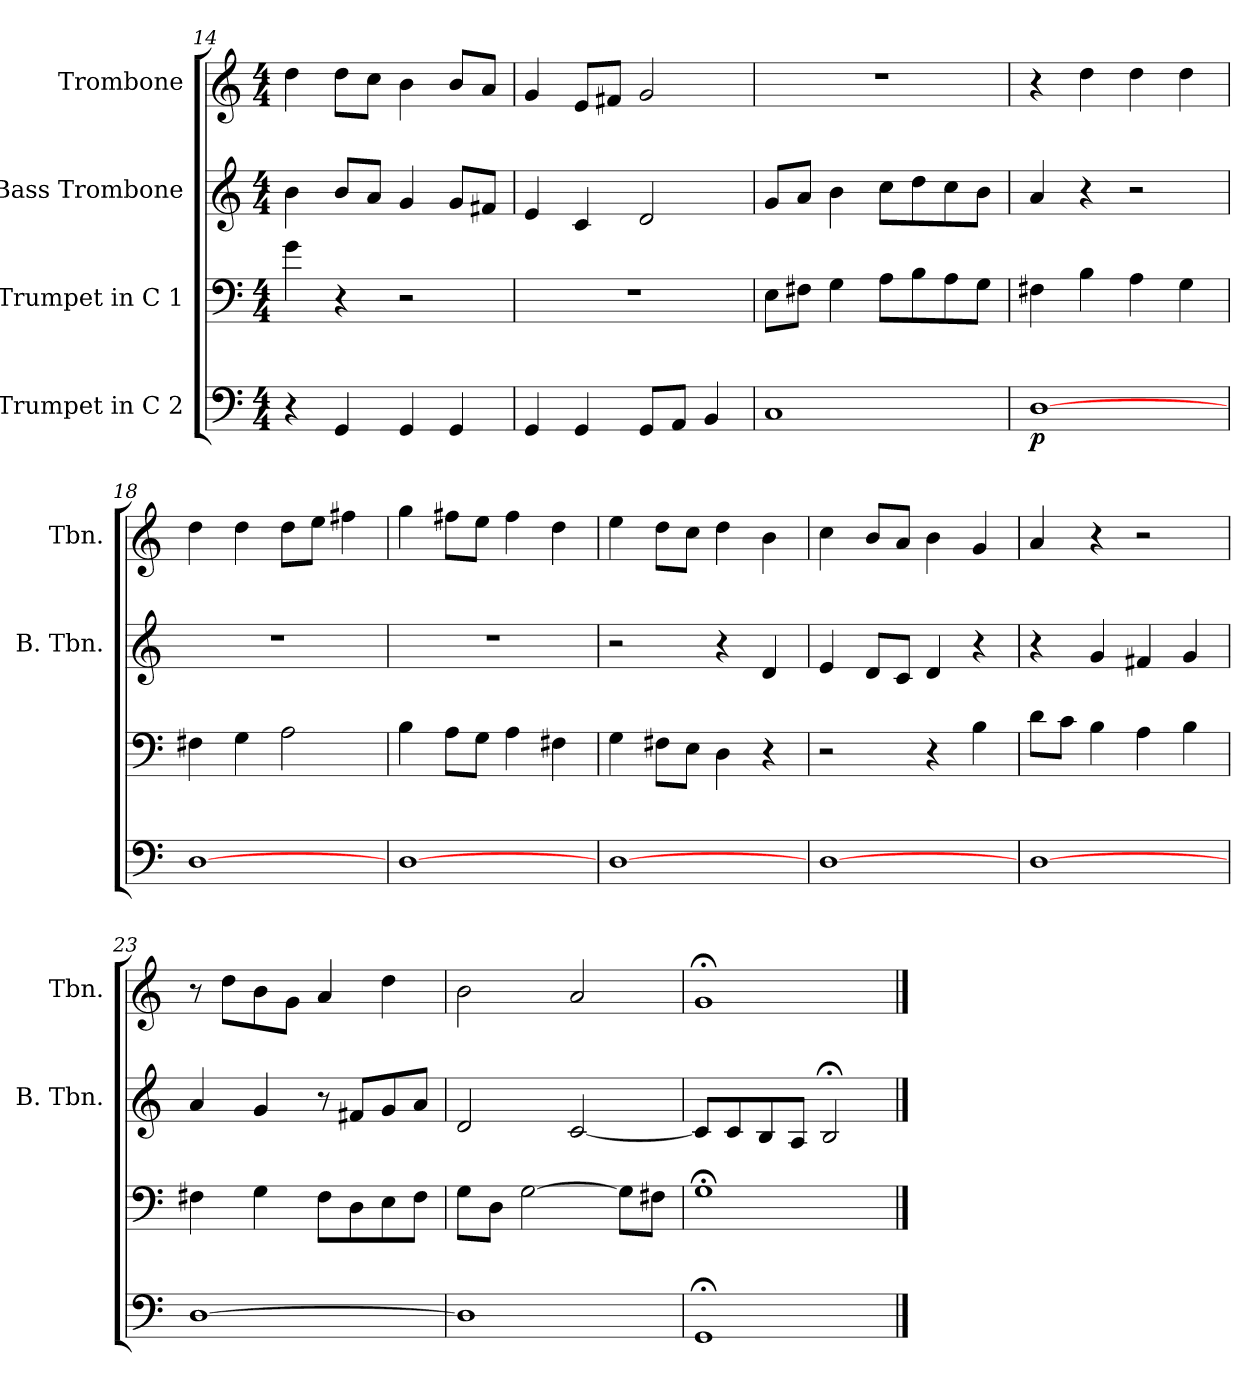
**kern	**dynam	**kern	**kern	**kern
*part4	*part4	*part3	*part2	*part1
*staff4	*staff4	*staff3	*staff2	*staff1
*I"Trumpet in C 2	*	*I"Trumpet in C 1	*I"Bass Trombone	*I"Trombone
*	*	*	*I'B. Tbn.	*I'Tbn.
*clefF4	*	*clefF4	*clefG2	*clefG2
*M4/4	*	*M4/4	*M4/4	*M4/4
=14	=14	=14	=14	=14
4r	.	4g\	4b\	4dd\
4GG/	.	4r	8b/L	8dd\L
.	.	.	8a/J	8cc\J
4GG/	.	2r	4g/	4b\
4GG/	.	.	8g/L	8b/L
.	.	.	8f#/J	8a/J
=15	=15	=15	=15	=15
4GG/	.	1r	4e/	4g/
4GG/	.	.	4c/	8e/L
.	.	.	.	8f#/J
8GG/L	.	.	2d/	2g/
8AA/J	.	.	.	.
4BB/	.	.	.	.
!!LO:LB:g=z
=16	=16	=16	=16	=16
1C	.	8E\L	8g/L	1r
.	.	8F#\J	8a/J	.
.	.	4G\	4b\	.
.	.	8A\L	8cc\L	.
.	.	8B\	8dd\	.
.	.	8A\	8cc\	.
.	.	8G\J	8b\J	.
=17	=17	=17	=17	=17
!	!LO:DY:b	!	!	!
[1D	p	4F#\	4a/	4r
.	.	4B\	4r	4dd\
.	.	4A\	2r	4dd\
.	.	4G\	.	4dd\
=18	=18	=18	=18	=18
[1D	.	4F#\	1r	4dd\
.	.	4G\	.	4dd\
.	.	2A\	.	8dd\L
.	.	.	.	8ee\J
.	.	.	.	4ff#\
=19	=19	=19	=19	=19
[1D	.	4B\	1r	4gg\
.	.	8A\L	.	8ff#\L
.	.	8G\J	.	8ee\J
.	.	4A\	.	4ff#\
.	.	4F#\	.	4dd\
=20	=20	=20	=20	=20
[1D	.	4G\	2r	4ee\
.	.	8F#\L	.	8dd\L
.	.	8E\J	.	8cc\J
.	.	4D\	4r	4dd\
.	.	4r	4d/	4b\
!!LO:LB:g=z
=21	=21	=21	=21	=21
[1D	.	2r	4e/	4cc\
.	.	.	8d/L	8b/L
.	.	.	8c/J	8a/J
.	.	4r	4d/	4b\
.	.	4B\	4r	4g/
=22	=22	=22	=22	=22
[1D	.	8d\L	4r	4a/
.	.	8c\J	.	.
.	.	4B\	4g/	4r
.	.	4A\	4f#/	2r
.	.	4B\	4g/	.
=23	=23	=23	=23	=23
[1D	.	4F#\	4a/	8r
.	.	.	.	8dd\L
.	.	4G\	4g/	8b\
.	.	.	.	8g\J
.	.	8F#\L	8r	4a/
.	.	8D\	8f#/L	.
.	.	8E\	8g/	4dd\
.	.	8F#\J	8a/J	.
=24	=24	=24	=24	=24
1D]	.	8G\L	2d/	2b\
.	.	8D\J	.	.
.	.	[2G\	.	.
.	.	.	[2c/	2a/
.	.	8G\L]	.	.
.	.	8F#\J	.	.
=25	=25	=25	=25	=25
1GG;<	.	1G;<	8c/L]	1g;<
.	.	.	8c/	.
.	.	.	8B/	.
.	.	.	8A/J	.
.	.	.	2B;</	.
==	==	==	==	==
*-	*-	*-	*-	*-
